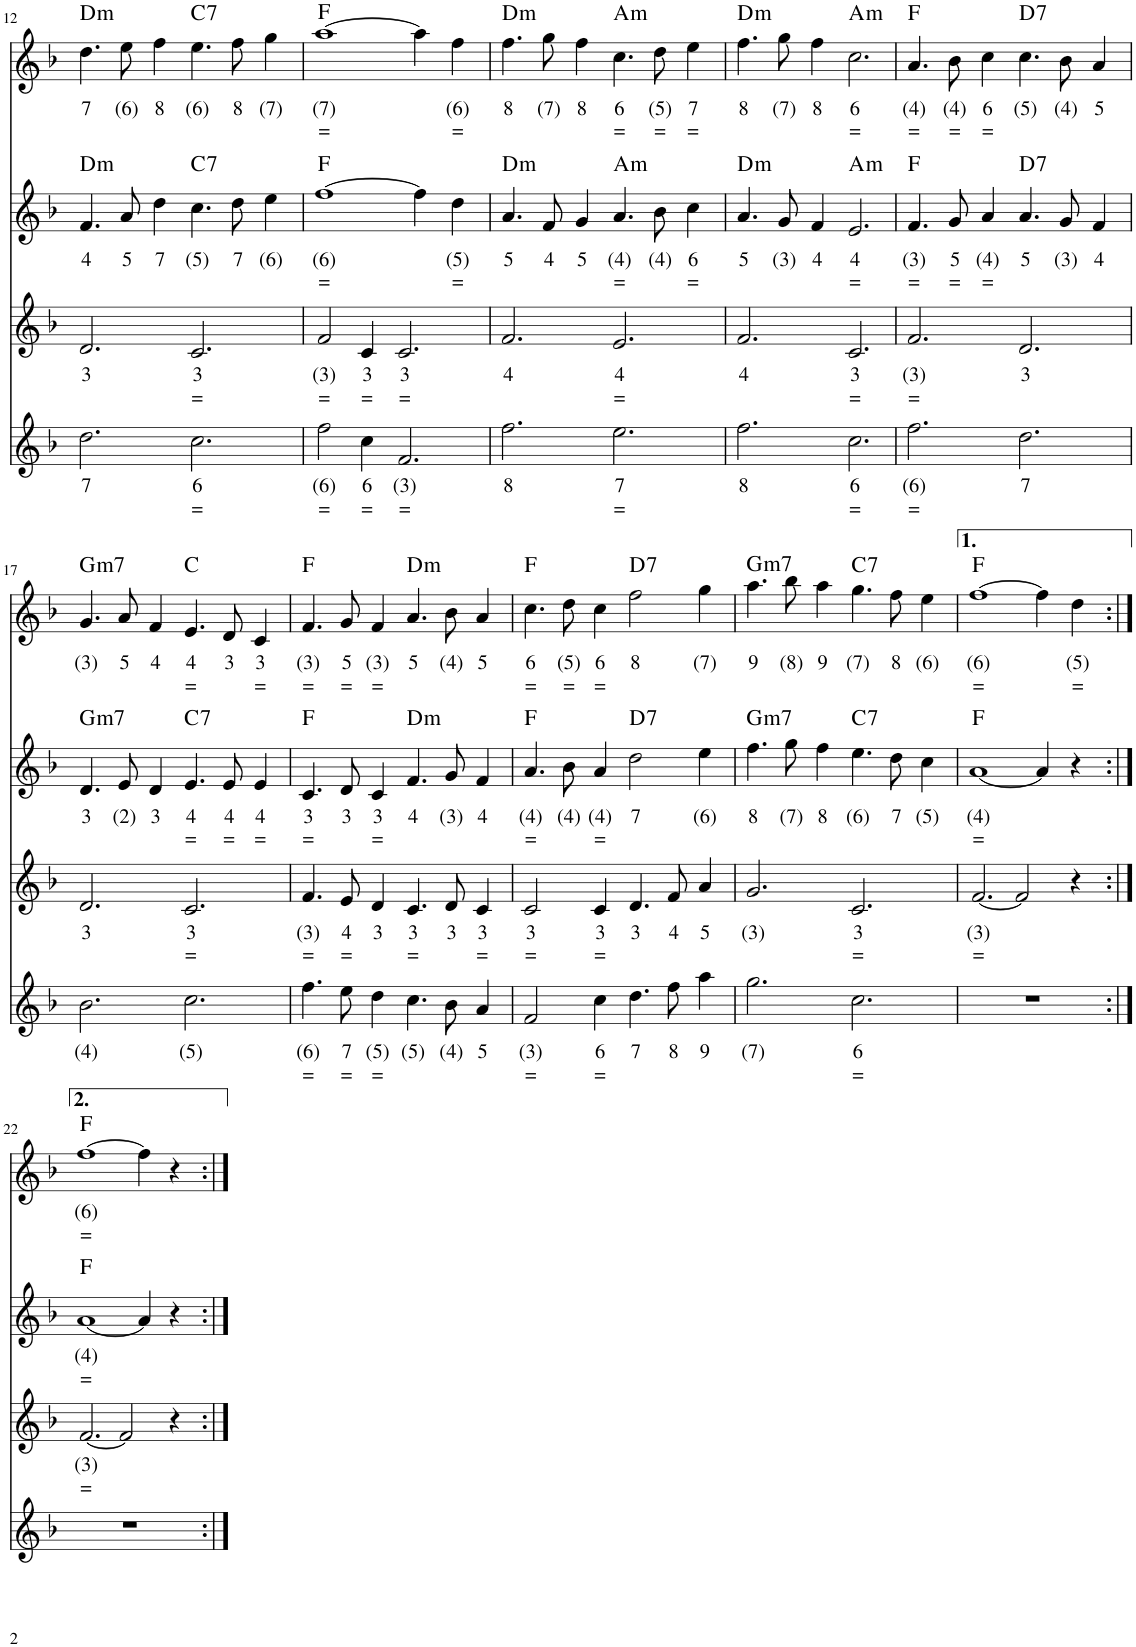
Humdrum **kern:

**kern	**text	**text	**kern	**text	**text	**kern	**text	**text	**harte	**kern	**text	**text	**harte
*part4	*part4	*part4	*part3	*part3	*part3	*part2	*part2	*part2	*part2	*part1	*part1	*part1	*part1
*staff4	*staff4	*staff4	*staff3	*staff3	*staff3	*staff2	*staff2	*staff2	*	*staff1	*staff1	*staff1	*
*I"Stem	*	*	*I"Bassoon	*	*	*I"Oboe	*	*	*	*I"Flute	*	*	*
*	*	*	*I'Bsn	*	*	*	*	*	*	*	*	*	*
!!LO:PB:g=z
*clefG2	*	*	*clefG2	*	*	*clefG2	*	*	*	*clefG2	*	*	*
*k[b-]	*	*	*k[b-]	*	*	*k[b-]	*	*	*	*k[b-]	*	*	*
*M6/4	*	*	*M6/4	*	*	*M6/4	*	*	*	*M6/4	*	*	*
=12	=12	=12	=12	=12	=12	=12	=12	=12	=12	=12	=12	=12	=12
!	!LO:LY:b	!	!	!LO:LY:b	!	!	!LO:LY:b	!	!LO:H:kt=m	!	!LO:LY:b	!	!LO:H:kt=m
2.dd\	7	.	2.d/	3	.	4.f/	4	.	D:min	4.dd\	7	.	D:min
!	!	!	!	!	!	!	!LO:LY:b	!	!	!	!LO:LY:b	!	!
.	.	.	.	.	.	8a/	5	.	.	8ee\	(6)	.	.
!	!	!	!	!	!	!	!LO:LY:b	!	!	!	!LO:LY:b	!	!
.	.	.	.	.	.	4dd\	7	.	.	4ff\	8	.	.
!	!LO:LY:b	!LO:LY:b	!	!LO:LY:b	!LO:LY:b	!	!LO:LY:b	!	!LO:H:kt=7	!	!LO:LY:b	!	!LO:H:kt=7
2.cc\	6	=	2.c/	3	=	4.cc\	(5)	.	C:7	4.ee\	(6)	.	C:7
!	!	!	!	!	!	!	!LO:LY:b	!	!	!	!LO:LY:b	!	!
.	.	.	.	.	.	8dd\	7	.	.	8ff\	8	.	.
!	!	!	!	!	!	!	!LO:LY:b	!	!	!	!LO:LY:b	!	!
.	.	.	.	.	.	4ee\	(6)	.	.	4gg\	(7)	.	.
=13	=13	=13	=13	=13	=13	=13	=13	=13	=13	=13	=13	=13	=13
!	!LO:LY:b	!LO:LY:b	!	!LO:LY:b	!LO:LY:b	!	!LO:LY:b	!LO:LY:b	!	!	!LO:LY:b	!LO:LY:b	!
2ff\	(6)	=	2f/	(3)	=	[1ff	(6)	=	F:maj	[1aa	(7)	=	F:maj
!	!LO:LY:b	!LO:LY:b	!	!LO:LY:b	!LO:LY:b	!	!	!	!	!	!	!	!
4cc\	6	=	4c/	3	=	.	.	.	.	.	.	.	.
!	!LO:LY:b	!LO:LY:b	!	!LO:LY:b	!LO:LY:b	!	!	!	!	!	!	!	!
2.f/	(3)	=	2.c/	3	=	.	.	.	.	.	.	.	.
.	.	.	.	.	.	4ff\]	.	.	.	4aa\]	.	.	.
!	!	!	!	!	!	!	!LO:LY:b	!LO:LY:b	!	!	!LO:LY:b	!LO:LY:b	!
.	.	.	.	.	.	4dd\	(5)	=	.	4ff\	(6)	=	.
=14	=14	=14	=14	=14	=14	=14	=14	=14	=14	=14	=14	=14	=14
!	!LO:LY:b	!	!	!LO:LY:b	!	!	!LO:LY:b	!	!LO:H:kt=m	!	!LO:LY:b	!	!LO:H:kt=m
2.ff\	8	.	2.f/	4	.	4.a/	5	.	D:min	4.ff\	8	.	D:min
!	!	!	!	!	!	!	!LO:LY:b	!	!	!	!LO:LY:b	!	!
.	.	.	.	.	.	8f/	4	.	.	8gg\	(7)	.	.
!	!	!	!	!	!	!	!LO:LY:b	!	!	!	!LO:LY:b	!	!
.	.	.	.	.	.	4g/	5	.	.	4ff\	8	.	.
!	!LO:LY:b	!LO:LY:b	!	!LO:LY:b	!LO:LY:b	!	!LO:LY:b	!LO:LY:b	!LO:H:kt=m	!	!LO:LY:b	!LO:LY:b	!LO:H:kt=m
2.ee\	7	=	2.e/	4	=	4.a/	(4)	=	A:min	4.cc\	6	=	A:min
!	!	!	!	!	!	!	!LO:LY:b	!	!	!	!LO:LY:b	!LO:LY:b	!
.	.	.	.	.	.	8b-\	(4)	.	.	8dd\	(5)	=	.
!	!	!	!	!	!	!	!LO:LY:b	!LO:LY:b	!	!	!LO:LY:b	!LO:LY:b	!
.	.	.	.	.	.	4cc\	6	=	.	4ee\	7	=	.
=15	=15	=15	=15	=15	=15	=15	=15	=15	=15	=15	=15	=15	=15
!	!LO:LY:b	!	!	!LO:LY:b	!	!	!LO:LY:b	!	!LO:H:kt=m	!	!LO:LY:b	!	!LO:H:kt=m
2.ff\	8	.	2.f/	4	.	4.a/	5	.	D:min	4.ff\	8	.	D:min
!	!	!	!	!	!	!	!LO:LY:b	!	!	!	!LO:LY:b	!	!
.	.	.	.	.	.	8g/	(3)	.	.	8gg\	(7)	.	.
!	!	!	!	!	!	!	!LO:LY:b	!	!	!	!LO:LY:b	!	!
.	.	.	.	.	.	4f/	4	.	.	4ff\	8	.	.
!	!LO:LY:b	!LO:LY:b	!	!LO:LY:b	!LO:LY:b	!	!LO:LY:b	!LO:LY:b	!LO:H:kt=m	!	!LO:LY:b	!LO:LY:b	!LO:H:kt=m
2.cc\	6	=	2.c/	3	=	2.e/	4	=	A:min	2.cc\	6	=	A:min
=16	=16	=16	=16	=16	=16	=16	=16	=16	=16	=16	=16	=16	=16
!	!LO:LY:b	!LO:LY:b	!	!LO:LY:b	!LO:LY:b	!	!LO:LY:b	!LO:LY:b	!	!	!LO:LY:b	!LO:LY:b	!
2.ff\	(6)	=	2.f/	(3)	=	4.f/	(3)	=	F:maj	4.a/	(4)	=	F:maj
!	!	!	!	!	!	!	!LO:LY:b	!LO:LY:b	!	!	!LO:LY:b	!LO:LY:b	!
.	.	.	.	.	.	8g/	5	=	.	8b-\	(4)	=	.
!	!	!	!	!	!	!	!LO:LY:b	!LO:LY:b	!	!	!LO:LY:b	!LO:LY:b	!
.	.	.	.	.	.	4a/	(4)	=	.	4cc\	6	=	.
!	!LO:LY:b	!	!	!LO:LY:b	!	!	!LO:LY:b	!	!LO:H:kt=7	!	!LO:LY:b	!	!LO:H:kt=7
2.dd\	7	.	2.d/	3	.	4.a/	5	.	D:7	4.cc\	(5)	.	D:7
!	!	!	!	!	!	!	!LO:LY:b	!	!	!	!LO:LY:b	!	!
.	.	.	.	.	.	8g/	(3)	.	.	8b-\	(4)	.	.
!	!	!	!	!	!	!	!LO:LY:b	!	!	!	!LO:LY:b	!	!
.	.	.	.	.	.	4f/	4	.	.	4a/	5	.	.
!!LO:LB:g=z
=17	=17	=17	=17	=17	=17	=17	=17	=17	=17	=17	=17	=17	=17
!	!LO:LY:b	!	!	!LO:LY:b	!	!	!LO:LY:b	!	!LO:H:kt=m7	!	!LO:LY:b	!	!LO:H:kt=m7
2.b-\	(4)	.	2.d/	3	.	4.d/	3	.	G:min7	4.g/	(3)	.	G:min7
!	!	!	!	!	!	!	!LO:LY:b	!	!	!	!LO:LY:b	!	!
.	.	.	.	.	.	8e/	(2)	.	.	8a/	5	.	.
!	!	!	!	!	!	!	!LO:LY:b	!	!	!	!LO:LY:b	!	!
.	.	.	.	.	.	4d/	3	.	.	4f/	4	.	.
!	!LO:LY:b	!	!	!LO:LY:b	!LO:LY:b	!	!LO:LY:b	!LO:LY:b	!LO:H:kt=7	!	!LO:LY:b	!LO:LY:b	!
2.cc\	(5)	.	2.c/	3	=	4.e/	4	=	C:7	4.e/	4	=	C:maj
!	!	!	!	!	!	!	!LO:LY:b	!LO:LY:b	!	!	!LO:LY:b	!	!
.	.	.	.	.	.	8e/	4	=	.	8d/	3	.	.
!	!	!	!	!	!	!	!LO:LY:b	!LO:LY:b	!	!	!LO:LY:b	!LO:LY:b	!
.	.	.	.	.	.	4e/	4	=	.	4c/	3	=	.
=18	=18	=18	=18	=18	=18	=18	=18	=18	=18	=18	=18	=18	=18
!	!LO:LY:b	!LO:LY:b	!	!LO:LY:b	!LO:LY:b	!	!LO:LY:b	!LO:LY:b	!	!	!LO:LY:b	!LO:LY:b	!
4.ff\	(6)	=	4.f/	(3)	=	4.c/	3	=	F:maj	4.f/	(3)	=	F:maj
!	!LO:LY:b	!LO:LY:b	!	!LO:LY:b	!LO:LY:b	!	!LO:LY:b	!	!	!	!LO:LY:b	!LO:LY:b	!
8ee\	7	=	8e/	4	=	8d/	3	.	.	8g/	5	=	.
!	!LO:LY:b	!LO:LY:b	!	!LO:LY:b	!	!	!LO:LY:b	!LO:LY:b	!	!	!LO:LY:b	!LO:LY:b	!
4dd\	(5)	=	4d/	3	.	4c/	3	=	.	4f/	(3)	=	.
!	!LO:LY:b	!	!	!LO:LY:b	!LO:LY:b	!	!LO:LY:b	!	!LO:H:kt=m	!	!LO:LY:b	!	!LO:H:kt=m
4.cc\	(5)	.	4.c/	3	=	4.f/	4	.	D:min	4.a/	5	.	D:min
!	!LO:LY:b	!	!	!LO:LY:b	!	!	!LO:LY:b	!	!	!	!LO:LY:b	!	!
8b-\	(4)	.	8d/	3	.	8g/	(3)	.	.	8b-\	(4)	.	.
!	!LO:LY:b	!	!	!LO:LY:b	!LO:LY:b	!	!LO:LY:b	!	!	!	!LO:LY:b	!	!
4a/	5	.	4c/	3	=	4f/	4	.	.	4a/	5	.	.
=19	=19	=19	=19	=19	=19	=19	=19	=19	=19	=19	=19	=19	=19
!	!LO:LY:b	!LO:LY:b	!	!LO:LY:b	!LO:LY:b	!	!LO:LY:b	!LO:LY:b	!	!	!LO:LY:b	!LO:LY:b	!
2f/	(3)	=	2c/	3	=	4.a/	(4)	=	F:maj	4.cc\	6	=	F:maj
!	!	!	!	!	!	!	!LO:LY:b	!	!	!	!LO:LY:b	!LO:LY:b	!
.	.	.	.	.	.	8b-\	(4)	.	.	8dd\	(5)	=	.
!	!LO:LY:b	!LO:LY:b	!	!LO:LY:b	!LO:LY:b	!	!LO:LY:b	!LO:LY:b	!	!	!LO:LY:b	!LO:LY:b	!
4cc\	6	=	4c/	3	=	4a/	(4)	=	.	4cc\	6	=	.
!	!LO:LY:b	!	!	!LO:LY:b	!	!	!LO:LY:b	!	!LO:H:kt=7	!	!LO:LY:b	!	!LO:H:kt=7
4.dd\	7	.	4.d/	3	.	2dd\	7	.	D:7	2ff\	8	.	D:7
!	!LO:LY:b	!	!	!LO:LY:b	!	!	!	!	!	!	!	!	!
8ff\	8	.	8f/	4	.	.	.	.	.	.	.	.	.
!	!LO:LY:b	!	!	!LO:LY:b	!	!	!LO:LY:b	!	!	!	!LO:LY:b	!	!
4aa\	9	.	4a/	5	.	4ee\	(6)	.	.	4gg\	(7)	.	.
=20	=20	=20	=20	=20	=20	=20	=20	=20	=20	=20	=20	=20	=20
!	!LO:LY:b	!	!	!LO:LY:b	!	!	!LO:LY:b	!	!LO:H:kt=m7	!	!LO:LY:b	!	!LO:H:kt=m7
2.gg\	(7)	.	2.g/	(3)	.	4.ff\	8	.	G:min7	4.aa\	9	.	G:min7
!	!	!	!	!	!	!	!LO:LY:b	!	!	!	!LO:LY:b	!	!
.	.	.	.	.	.	8gg\	(7)	.	.	8bb-\	(8)	.	.
!	!	!	!	!	!	!	!LO:LY:b	!	!	!	!LO:LY:b	!	!
.	.	.	.	.	.	4ff\	8	.	.	4aa\	9	.	.
!	!LO:LY:b	!LO:LY:b	!	!LO:LY:b	!LO:LY:b	!	!LO:LY:b	!	!LO:H:kt=7	!	!LO:LY:b	!	!LO:H:kt=7
2.cc\	6	=	2.c/	3	=	4.ee\	(6)	.	C:7	4.gg\	(7)	.	C:7
!	!	!	!	!	!	!	!LO:LY:b	!	!	!	!LO:LY:b	!	!
.	.	.	.	.	.	8dd\	7	.	.	8ff\	8	.	.
!	!	!	!	!	!	!	!LO:LY:b	!	!	!	!LO:LY:b	!	!
.	.	.	.	.	.	4cc\	(5)	.	.	4ee\	(6)	.	.
=21	=21	=21	=21	=21	=21	=21	=21	=21	=21	=21	=21	=21	=21
!	!	!	!	!LO:LY:b	!LO:LY:b	!	!LO:LY:b	!LO:LY:b	!	!	!LO:LY:b	!LO:LY:b	!
1.r	.	.	[2.f/	(3)	=	[1a	(4)	=	F:maj	[1ff	(6)	=	F:maj
.	.	.	2f/]	.	.	.	.	.	.	.	.	.	.
.	.	.	.	.	.	4a/]	.	.	.	4ff\]	.	.	.
!	!	!	!	!	!	!	!	!	!	!	!LO:LY:b	!LO:LY:b	!
.	.	.	4r	.	.	4r	.	.	.	4dd\	(5)	=	.
!!LO:LB:g=z
=22:|!	=22:|!	=22:|!	=22:|!	=22:|!	=22:|!	=22:|!	=22:|!	=22:|!	=22:|!	=22:|!	=22:|!	=22:|!	=22:|!
!	!	!	!	!LO:LY:b	!LO:LY:b	!	!LO:LY:b	!LO:LY:b	!	!	!LO:LY:b	!LO:LY:b	!
1.r	.	.	[2.f/	(3)	=	[1a	(4)	=	F:maj	[1ff	(6)	=	F:maj
.	.	.	2f/]	.	.	.	.	.	.	.	.	.	.
.	.	.	.	.	.	4a/]	.	.	.	4ff\]	.	.	.
.	.	.	4r	.	.	4r	.	.	.	4r	.	.	.
=:|!	=:|!	=:|!	=:|!	=:|!	=:|!	=:|!	=:|!	=:|!	=:|!	=:|!	=:|!	=:|!	=:|!
*-	*-	*-	*-	*-	*-	*-	*-	*-	*-	*-	*-	*-	*-
